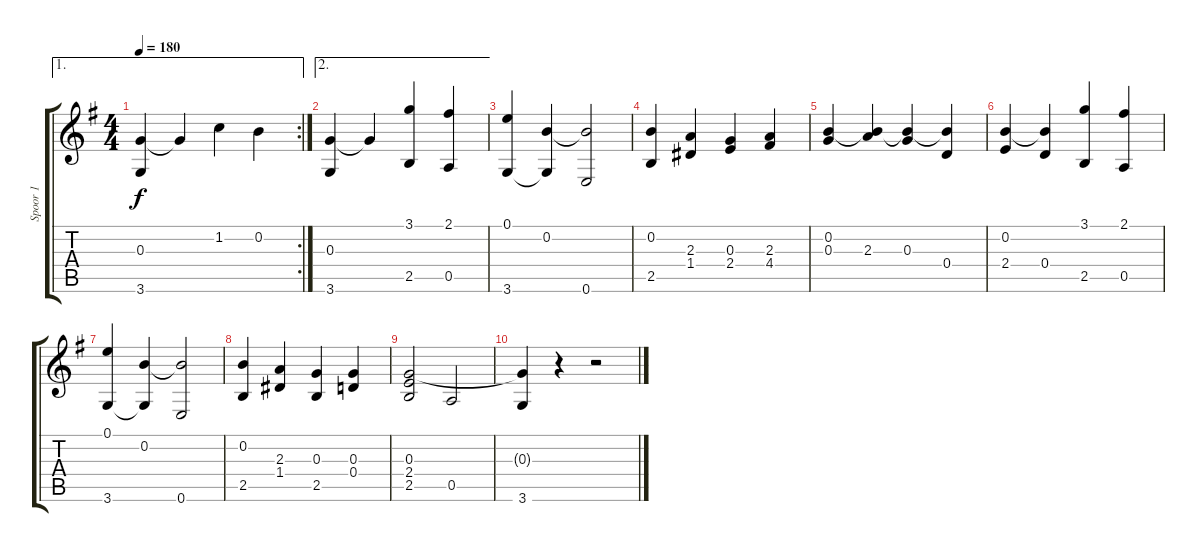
\track ("Spoor 1" "Spoor 1") {instrument acousticguitarnylon}
\staff {score tabs}
\tuning (E4 B3 G3 D3 A2 E2) {hide}
\ae 1
\rc 2
\ts (4 4)
\tempo 180
\clef g2
\ks g
(0.3 3.6).4{dy f} 0.3{t}.4 1.2.4 0.2.4 |
\ae 2
(0.3 3.6).4 0.3{t}.4 (3.1 2.5).4 (2.1 0.5).4 |
(0.1 3.6).4 (0.2 3.6{t}).4 (0.2{t} 0.6).2 |
(0.2 2.5).4 (2.3 1.4).4 (0.3 2.4).4 (2.3 4.4).4 |
(0.2 0.3).4 (0.2{t} 2.3).4 (0.2{t} 0.3).4 (0.2{t} 0.4).4 |
(0.2 2.4).4 (0.2{t} 0.4).4 (3.1 2.5).4 (2.1 0.5).4 |
(0.1 3.6).4 (0.2 3.6{t}).4 (0.2{t} 0.6).2 |
(0.2 2.5).4 (2.3 1.4).4 (0.3 2.5).4 (0.3 0.4).4 |
(0.3 2.4 2.5).2 0.5.2 |
(0.3{t} 3.6).4 r.4 r.2
